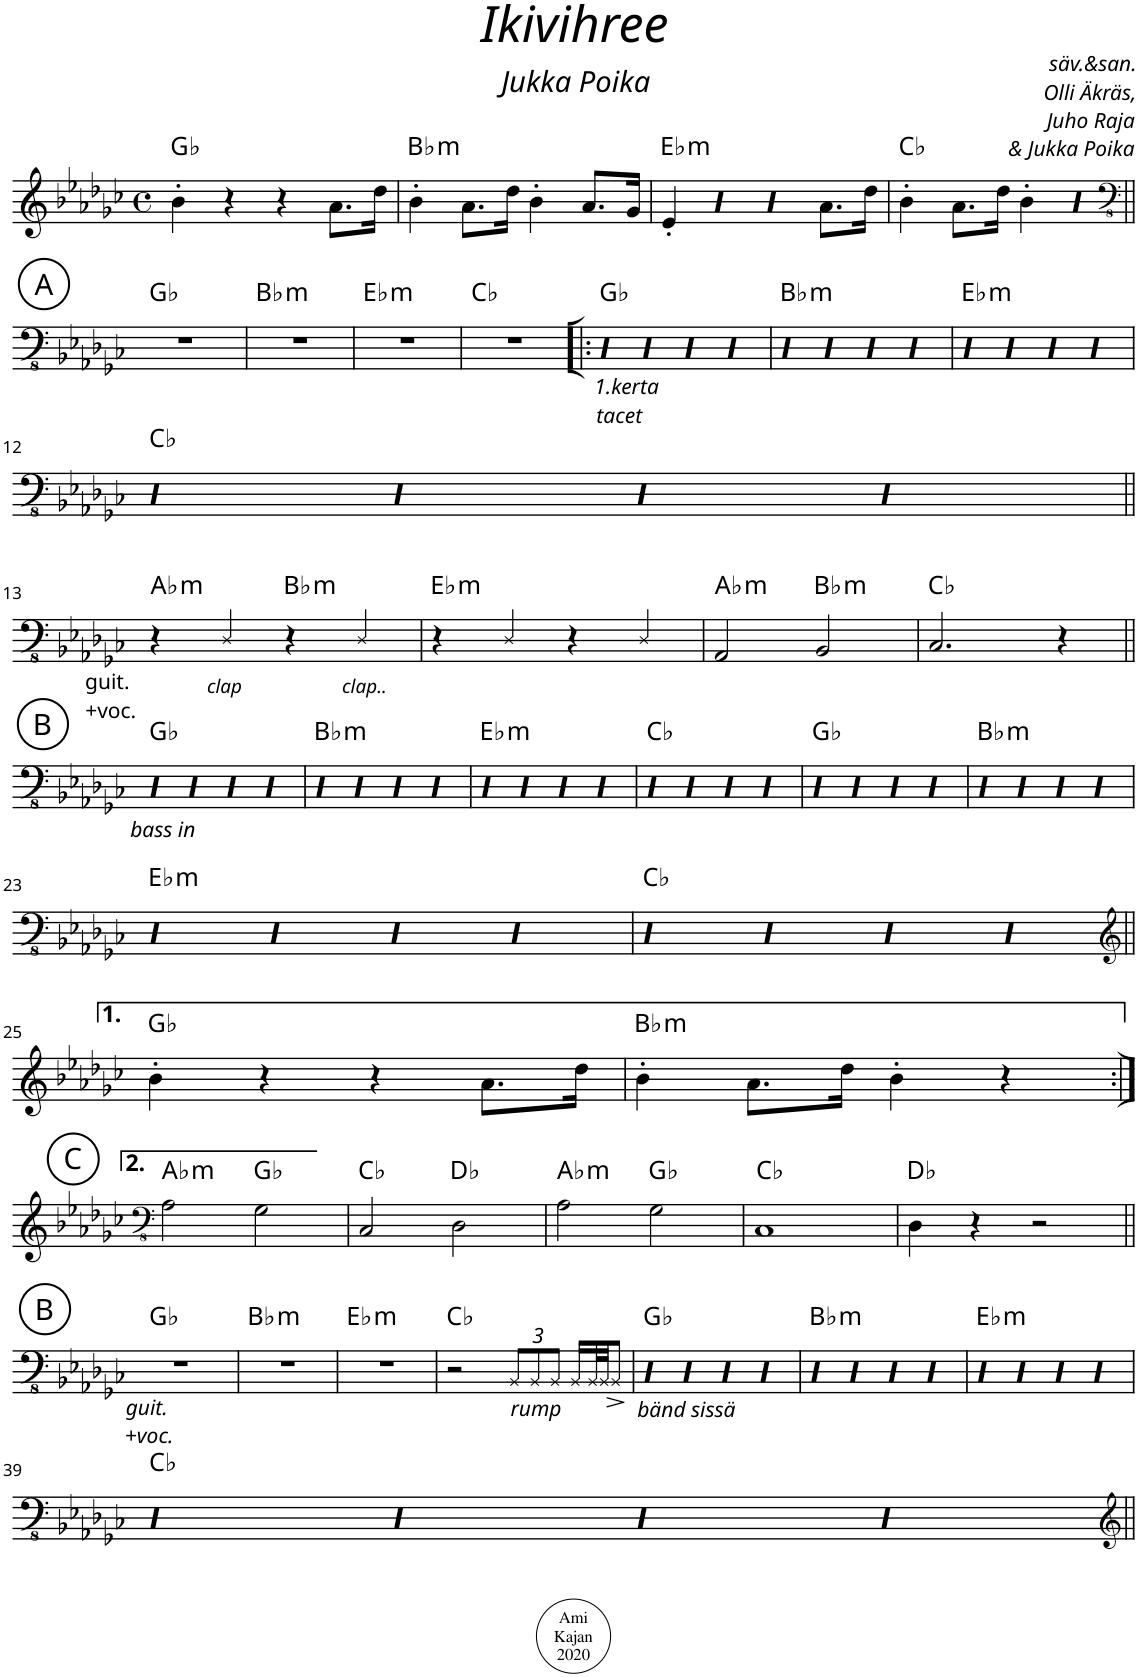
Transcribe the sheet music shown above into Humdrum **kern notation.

**kern	**text	**harte
*part1	*part1	*part1
*staff1	*staff1	*
*I"Acoustic Bass	*	*
*I'Bass	*	*
*clefG2	*	*
*k[b-e-a-d-g-c-]	*	*
*M4/4	*	*
*met(c)	*	*
=1	=1	=1
4b-'\	.	Gb:maj
4r	.	.
4r	.	.
8.a-\L	.	.
16dd-\Jk	.	.
=2	=2	=2
!	!	!LO:H:kt=m
4b-'\	.	Bb:min
8.a-\L	.	.
16dd-\Jk	.	.
4b-'\	.	.
8.a-/L	.	.
16g-/Jk	.	.
=3	=3	=3
!	!	!LO:H:kt=m
4e-'/	.	Eb:min
4DD-	.	.
4DD-	.	.
8.a-\L	.	.
16dd-\Jk	.	.
=4	=4	=4
4b-'\	.	Cb:maj
8.a-\L	.	.
16dd-\Jk	.	.
4b-'\	.	.
4DD-	.	.
!!LO:LB:g=z
!!LO:REH:place=s1:a:cj:enc=circle:fs=14:t=A
=5||	=5||	=5||
*clefFv4	*	*
1r	.	Gb:maj
=6	=6	=6
!	!	!LO:H:kt=m
1r	.	Bb:min
=7	=7	=7
!	!	!LO:H:kt=m
1r	.	Eb:min
=8	=8	=8
1r	.	Cb:maj
=9!|:	=9!|:	=9!|:
!LO:TX:b:i:t=1.kerta	!	!
!LO:TX:b:t=tacet	!	!
4DD-	.	Gb:maj
4DD-	.	.
4DD-	.	.
4DD-	.	.
=10	=10	=10
!	!	!LO:H:kt=m
4DD-	.	Bb:min
4DD-	.	.
4DD-	.	.
4DD-	.	.
=11	=11	=11
!	!	!LO:H:kt=m
4DD-	.	Eb:min
4DD-	.	.
4DD-	.	.
4DD-	.	.
!!LO:LB:g=z
=12	=12	=12
4DD-	.	Cb:maj
4DD-	.	.
4DD-	.	.
4DD-	.	.
!!LO:LB:g=z
=13||	=13||	=13||
!LO:TX:b:t=guit.	!	!
!LO:TX:b:t=+voc.	!	!
!	!	!LO:H:kt=m
4r	.	Ab:min
!	!LO:LY:b	!
4DD-!/	clap	.
!	!	!LO:H:kt=m
4r	.	Bb:min
!	!LO:LY:b	!
4DD-!/	clap..	.
=14	=14	=14
!	!	!LO:H:kt=m
4r	.	Eb:min
4DD-!/	.	.
4r	.	.
4DD-!/	.	.
=15	=15	=15
!	!	!LO:H:kt=m
2AAA-/	.	Ab:min
!	!	!LO:H:kt=m
2BBB-/	.	Bb:min
=16	=16	=16
2.CC-/	.	Cb:maj
4r	.	.
!!LO:LB:g=z
!!LO:REH:place=s1:a:cj:enc=circle:fs=14:t=B
=17||	=17||	=17||
!LO:TX:b:i:t=bass in	!	!
4DD-	.	Gb:maj
4DD-	.	.
4DD-	.	.
4DD-	.	.
=18	=18	=18
!	!	!LO:H:kt=m
4DD-	.	Bb:min
4DD-	.	.
4DD-	.	.
4DD-	.	.
=19	=19	=19
!	!	!LO:H:kt=m
4DD-	.	Eb:min
4DD-	.	.
4DD-	.	.
4DD-	.	.
=20	=20	=20
4DD-	.	Cb:maj
4DD-	.	.
4DD-	.	.
4DD-	.	.
=21	=21	=21
4DD-	.	Gb:maj
4DD-	.	.
4DD-	.	.
4DD-	.	.
=22	=22	=22
!	!	!LO:H:kt=m
4DD-	.	Bb:min
4DD-	.	.
4DD-	.	.
4DD-	.	.
!!LO:LB:g=z
=23	=23	=23
!	!	!LO:H:kt=m
4DD-	.	Eb:min
4DD-	.	.
4DD-	.	.
4DD-	.	.
=24	=24	=24
4DD-	.	Cb:maj
4DD-	.	.
4DD-	.	.
4DD-	.	.
!!LO:LB:g=z
=25||	=25||	=25||
*clefG2	*	*
4b-'\	.	Gb:maj
4r	.	.
4r	.	.
8.a-\L	.	.
16dd-\Jk	.	.
=26	=26	=26
!	!	!LO:H:kt=m
4b-'\	.	Bb:min
8.a-\L	.	.
16dd-\Jk	.	.
4b-'\	.	.
4r	.	.
!!LO:LB:g=z
!!LO:REH:place=s1:a:cj:enc=circle:fs=14:t=C
=27:|!	=27:|!	=27:|!
*clefFv4	*	*
!	!	!LO:H:kt=m
2AA-\	.	Ab:min
2GG-\	.	Gb:maj
=28	=28	=28
2CC-/	.	Cb:maj
2DD-\	.	Db:maj
=29	=29	=29
!	!	!LO:H:kt=m
2AA-\	.	Ab:min
2GG-\	.	Gb:maj
=30	=30	=30
1CC-	.	Cb:maj
=31	=31	=31
4DD-\	.	Db:maj
4r	.	.
2r	.	.
!!LO:LB:g=z
!!LO:REH:place=s1:a:cj:enc=circle:fs=14:t=B
=32||	=32||	=32||
!LO:TX:b:i:t=guit.	!	!
!LO:TX:b:t=+voc.	!	!
1r	.	Gb:maj
=33	=33	=33
!	!	!LO:H:kt=m
1r	.	Bb:min
=34	=34	=34
!	!	!LO:H:kt=m
1r	.	Eb:min
=35	=35	=35
2r	.	Cb:maj
*Xbrackettup	*	*
!LO:TX:b:i:t=rump	!	!
12BBB-!/L	.	.
12BBB-!/	.	.
12BBB-!/J	.	.
16BBB-!/LL	.	.
32BBB-!/L	.	.
32BBB-!/JJ	.	.
8BBB-^!/J	.	.
=36	=36	=36
!LO:TX:b:i:t=bänd sissä	!	!
4DD-	.	Gb:maj
4DD-	.	.
4DD-	.	.
4DD-	.	.
=37	=37	=37
!	!	!LO:H:kt=m
4DD-	.	Bb:min
4DD-	.	.
4DD-	.	.
4DD-	.	.
=38	=38	=38
!	!	!LO:H:kt=m
4DD-	.	Eb:min
4DD-	.	.
4DD-	.	.
4DD-	.	.
!!LO:LB:g=z
=39	=39	=39
4DD-	.	Cb:maj
4DD-	.	.
4DD-	.	.
4DD-	.	.
=||	=||	=||
*-	*-	*-
